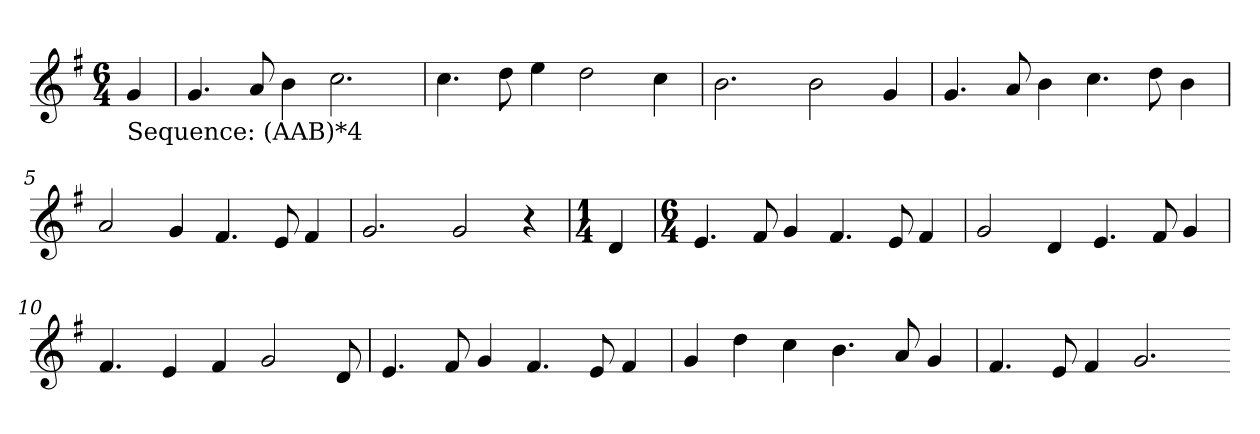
**kern
*part1
*staff1
*clefG2
*k[f#]
*M6/4
=
!LO:TX:b:t=Sequence&colon; (AAB)*4
4g/
=1
4.g/
8a/
4b\
2.cc\
=2
4.cc\
8dd\
4ee\
2dd\
4cc\
=3
2.b\
2b\
4g/
=4
4.g/
8a/
4b\
4.cc\
8dd\
4b\
=5
2a/
4g/
4.f#/
8e/
4f#/
=6
2.g/
2g/
4r
=7
*M1/4
4d/
=8
*M6/4
4.e/
8f#/
4g/
4.f#/
8e/
4f#/
=9
2g/
4d/
4.e/
8f#/
4g/
=10
4.f#/
4e/
4f#/
2g/
8d/
=11
4.e/
8f#/
4g/
4.f#/
8e/
4f#/
=12
4g/
4dd\
4cc\
4.b\
8a/
4g/
=13
4.f#/
8e/
4f#/
2.g/
=-
*-
